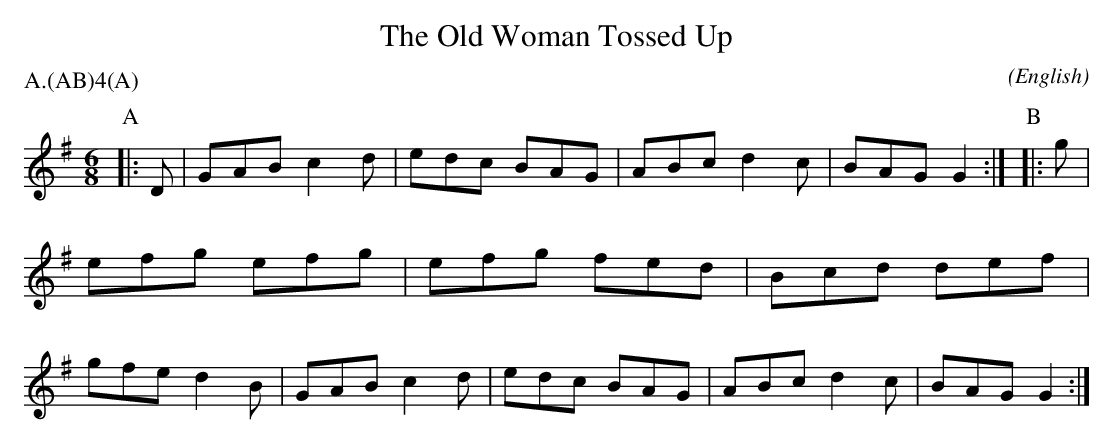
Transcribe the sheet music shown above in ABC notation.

X:1
T:The Old Woman Tossed Up
M:6/8
C:
O:English
P:A.(AB)4(A)
K:G
P:A
|: D   | GAB c2 d | edc BAG       | ABc d2 c | BAG  G2 :|\
P:B
|: g   | efg efg  | efg fed       | Bcd def  | gfe  d2 \
   B   | GAB c2 d | edc BAG       | ABc d2 c | BAG  G2 :|
